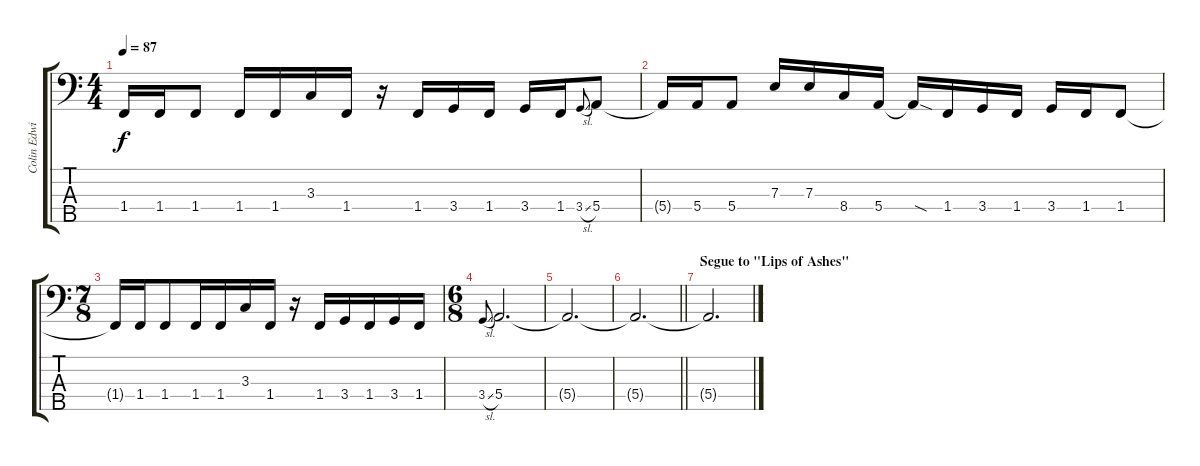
\track ("Colin Edwin Bass" "Colin Edwi") {instrument electricbassfinger}
\staff {score tabs}
\tuning (G2 D2 A1 E1 B0) {hide}
\ts (4 4)
\tempo 87
\clef f4
\ks aminor
1.4{t}.16{dy f} 1.4.16 1.4.8 1.4.16 1.4.16 3.3.16 1.4.16 r.16 1.4.16 3.4.16 1.4.16 3.4.16 1.4.16 3.4{sl}.8{gr onbeat} 5.4.8 |
5.4{t}.16 5.4.16 5.4.8 7.3.16 7.3.16 8.4.16 5.4.16 5.4{sod t}.16 1.4.16 3.4.16 1.4.16 3.4.16 1.4.16 1.4.8 |
\ts (7 8)
1.4{t}.16 1.4.16 1.4.8 1.4.16 1.4.16 3.3.16 1.4.16 r.16 1.4.16 3.4.16 1.4.16 3.4.16 1.4.16 |
\ts (6 8)
3.4{sl}.8{gr onbeat} 5.4.2{d} |
5.4{t}.2{d} |
\barLineRight lightlight
5.4{t}.2{d volume 0} |
\section ("" "Segue to \"Lips of Ashes\"")
5.4{t}.2{d}
